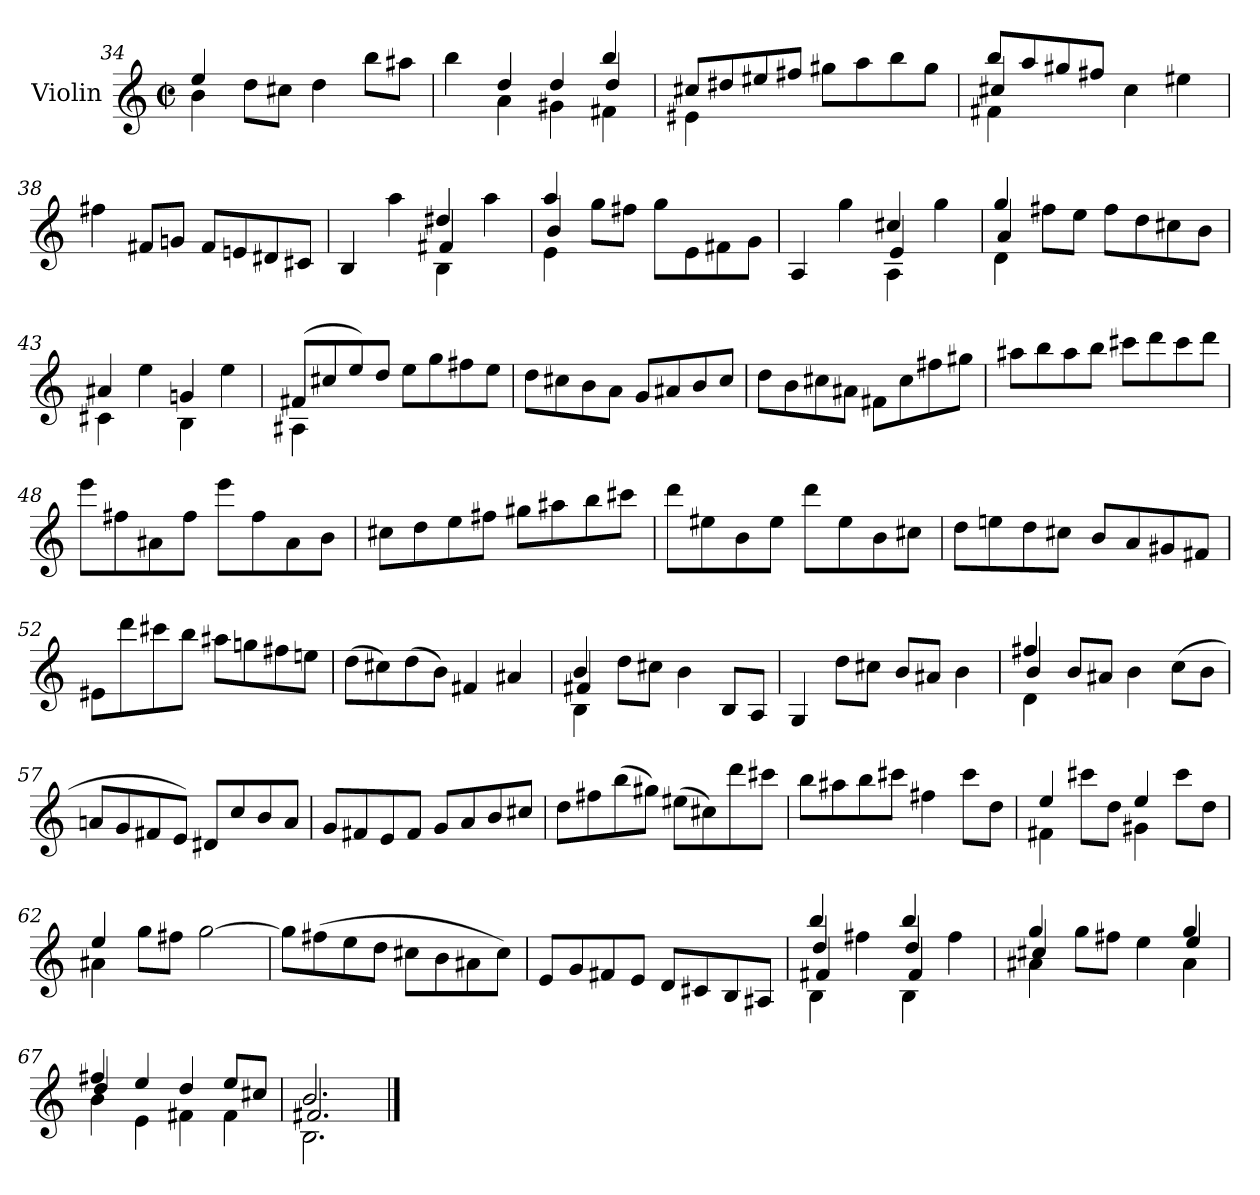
**kern
*part1
*staff1
*I"Violin
*I'Vln.
*clefG2
*k[]
*M2/2
*met(c|)
=34
*^
4ee/	4b\
4ryy	8dd\L
.	8cc#X\J
2ryy	4dd\
.	8bb\L
.	8aa#X\J
=35	=35
*	*^
4ryy	4bb\	4ryy
4dd/	4a\	4ryy
4dd/	4g#X\	4ryy
4bb/	4f#X\	4dd/
*	*v	*v
=36	=36
8cc#X/L	4e#X\
8dd#X/	.
8ee#X/	4ryy
8ff#X/J	.
8gg#X\L	2ryy
8aa\	.
8bb\	.
8gg#\J	.
=37	=37
*	*^
8bb/L	4f#X\	4cc#X/
8aa/	.	.
8gg#X/	4ryy	4ryy
8ff#X/J	.	.
2ryy	4cc#\	2ryy
.	4ee#X\	.
*v	*v	*v
=38
4ff#X\
8f#X/L
8gn/J
8f#/L
8en/
8d#X/
8c#X/J
=39
*^
*	*^
4B/	4ryy	2ryy
4ryy	4aa\	.
4dd#X/	4B\	4f#X/
4ryy	4aa\	4ryy
=40	=40	=40
4aa/	4e\	4b/
8gg\L	4ryy	4ryy
8ff#X\J	.	.
8gg\L	2ryy	2ryy
8e\	.	.
8f#X\	.	.
8g\J	.	.
=41	=41	=41
4A/	4ryy	2ryy
4ryy	4gg\	.
4cc#X/	4A\	4e/
4ryy	4gg\	4ryy
=42	=42	=42
4gg/	4d\	4a/
8ff#X\L	4ryy	4ryy
8ee\J	.	.
8ff#\L	2ryy	2ryy
8dd\	.	.
8cc#X\	.	.
8b\J	.	.
*	*v	*v
=43	=43
4a#X/	4c#X\
4ryy	4ee\
4gn/	4B\
4ryy	4ee\
=44	=44
(>8f#X/L	4A#X\
8cc#X/	.
8ee/)	4ryy
8dd/J	.
8ee\L	2ryy
8gg\	.
8ff#X\	.
8ee\J	.
*v	*v
=45
8dd\L
8cc#X\
8b\
8a\J
8g/L
8a#X/
8b/
8cc#/J
=46
8dd\L
8b\
8cc#X\
8a#X\J
8f#X\L
8cc#\
8ff#X\
8gg#X\J
=47
8aa#X\L
8bb\
8aa#\
8bb\J
8ccc#X\L
8ddd\
8ccc#\
8ddd\J
=48
8eee\L
8ff#X\
8a#X\
8ff#\J
8eee\L
8ff#\
8a#\
8b\J
=49
8cc#X\L
8dd\
8ee\
8ff#X\J
8gg#X\L
8aa#X\
8bb\
8ccc#X\J
=50
8ddd\L
8ee#X\
8b\
8ee#\J
8ddd\L
8ee#\
8b\
8cc#X\J
=51
8dd\L
8een\
8dd\
8cc#X\J
8b/L
8a/
8g#X/
8f#X/J
=52
8e#X\L
8ddd\
8ccc#X\
8bb\J
8aa#X\L
8ggn\
8ff#X\
8een\J
=53
(>8dd\L
8cc#X\)
(>8dd\
8b\J)
4f#X/
4a#X/
=54
*^
*	*^
4b/	4B\	4f#X/
8dd\L	4ryy	4ryy
8cc#X\J	.	.
4b\	2ryy	2ryy
8B/L	.	.
8A/J	.	.
*v	*v	*v
=55
4G/
8dd\L
8cc#X\J
8b/L
8a#X/J
4b\
=56
*^
*	*^
4ff#X/	4d\	4b/
8b/L	4ryy	4ryy
8a#X/J	.	.
4b\	2ryy	2ryy
(>8cc\L	.	.
8b\J	.	.
*v	*v	*v
=57
8an/L
8g/
8f#X/
8e/J)
8d#X/L
8cc/
8b/
8a/J
=58
8g/L
8f#X/
8e/
8f#/J
8g/L
8a/
8b/
8cc#X/J
=59
8dd\L
8ff#X\
(>8bb\
8gg#X\J)
(>8ee#X\L
8cc#X\)
8ddd\
8ccc#X\J
=60
8bb\L
8aa#X\
8bb\
8ccc#X\J
4ff#X\
8ccc#\L
8dd\J
=61
*^
4ee/	4f#X\
8ccc#X\L	4ryy
8dd\J	.
4ee/	4g#X\
8ccc#\L	4ryy
8dd\J	.
=62	=62
4ee/	4a#X\
8gg\L	4ryy
8ff#X\J	.
[2gg\	2ryy
*v	*v
=63
8gg\L]
(>8ff#X\
8ee\
8dd\J
8cc#X\L
8b\
8a#X\
8cc#\J)
=64
8e/L
8g/
8f#X/
8e/J
8d/L
8c#X/
8B/
8A#X/J
=65
*^
*	*^
*	*	*^
4bb/	4B\	4dd/	4f#X/
4ff#X\	4ryy	4ryy	4ryy
4bb/	4B\	4dd/	4f#/
4ff#\	4ryy	4ryy	4ryy
*	*	*v	*v
=66	=66	=66
4gg/	4a#X\	4cc#X/
4ryy	8gg\L	4ryy
.	8ff#X\J	.
4ryy	4ee\	4ryy
4gg/	4a#\	4ee/
=67	=67	=67
4ff#X/	4b\	4dd/
4ee/	4e\	4ryy
4dd/	4f#X\	2ryy
8ee/L	4f#\	.
8cc#X/J	.	.
=68	=68	=68
2.b/	2.B\	2.f#X/
*v	*v	*v
==
*-
